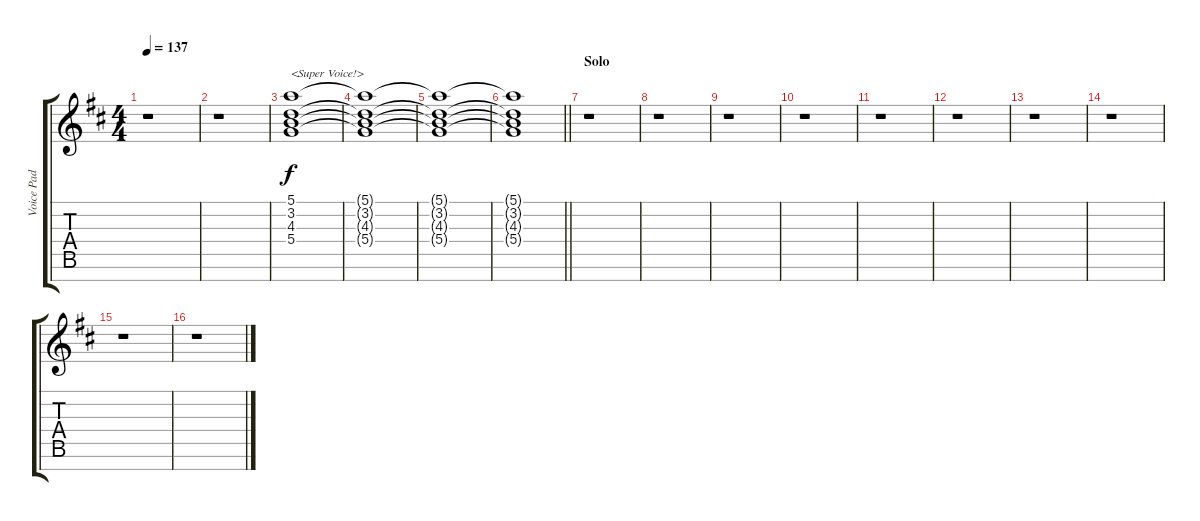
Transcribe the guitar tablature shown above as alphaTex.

\track ("Voice Pad" "Voice Pad") {instrument lead6voice}
\staff {score tabs}
\tuning (E5 B4 G4 D4 A3 E3 B2) {hide}
\ts (4 4)
\tempo 137
\clef g2
\ks d
r.1{dy f} |
r.1 |
(5.1 3.2 4.3 5.4).1{txt "<Super Voice!>"} |
(5.1{t} 3.2{t} 4.3{t} 5.4{t}).1 |
(5.1{t} 3.2{t} 4.3{t} 5.4{t}).1 |
\barLineRight lightlight
(5.1{t} 3.2{t} 4.3{t} 5.4{t}).1 |
\section ("" "Solo")
r.1 |
r.1 |
r.1 |
r.1 |
r.1 |
r.1 |
r.1 |
r.1 |
r.1 |
r.1
